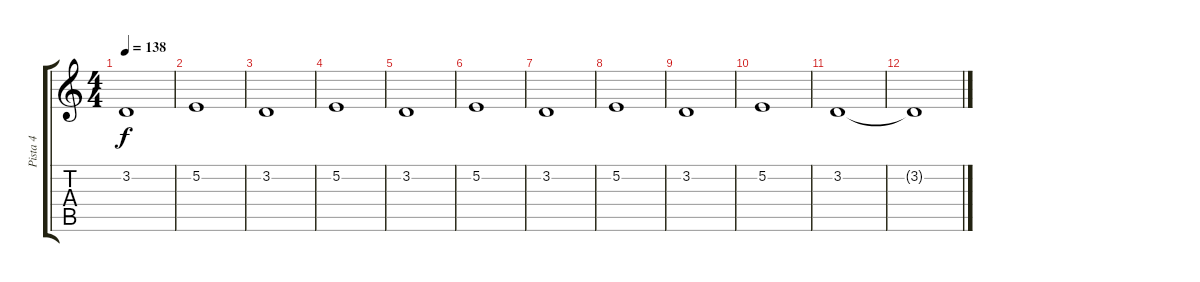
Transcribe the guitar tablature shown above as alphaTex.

\track ("Pista 4" "Pista 4") {instrument pad2warm}
\staff {score tabs}
\tuning (E4 B3 G3 D3 A2 E2) {hide}
\ts (4 4)
\tempo 138
\clef g2
\ks c
3.2.1{dy f} |
5.2.1 |
3.2.1 |
5.2.1 |
3.2.1 |
5.2.1 |
3.2.1 |
5.2.1 |
3.2.1 |
5.2.1 |
3.2.1 |
3.2{t}.1
